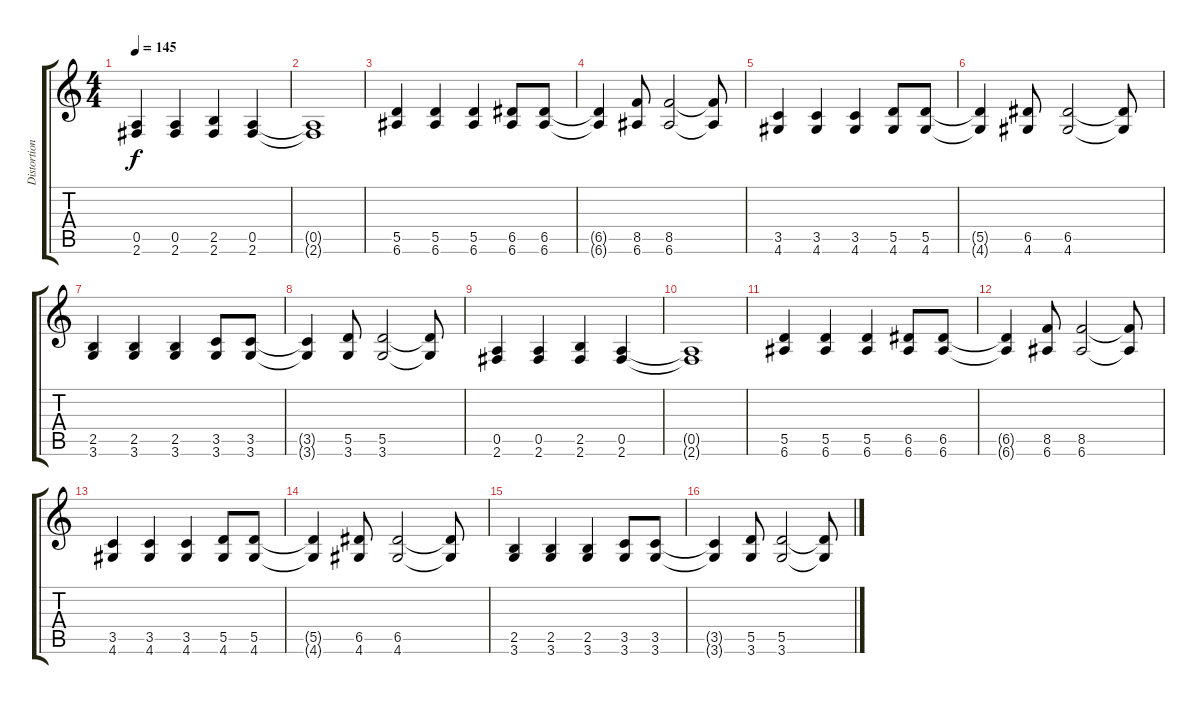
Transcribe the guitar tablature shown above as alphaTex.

\track ("Distortion 2" "Distortion") {instrument overdrivenguitar}
\staff {score tabs}
\tuning (E4 B3 G3 D3 A2 E2) {hide}
\ts (4 4)
\tempo 145
\clef g2
\ks c
(0.5 2.6).4{dy f} (0.5 2.6).4 (2.5 2.6).4 (0.5 2.6).4 |
(0.5{t} 2.6{t}).1 |
(5.5 6.6).4 (5.5 6.6).4 (5.5 6.6).4 (6.5 6.6).8 (6.5 6.6).8 |
(6.5{t} 6.6{t}).4 (8.5 6.6).8 (8.5 6.6).2 (8.5{t} 6.6{t}).8 |
(3.5 4.6).4 (3.5 4.6).4 (3.5 4.6).4 (5.5 4.6).8 (5.5 4.6).8 |
(5.5{t} 4.6{t}).4 (6.5 4.6).8 (6.5 4.6).2 (6.5{t} 4.6{t}).8 |
(2.5 3.6).4 (2.5 3.6).4 (2.5 3.6).4 (3.5 3.6).8 (3.5 3.6).8 |
(3.5{t} 3.6{t}).4 (5.5 3.6).8 (5.5 3.6).2 (5.5{t} 3.6{t}).8 |
(0.5 2.6).4 (0.5 2.6).4 (2.5 2.6).4 (0.5 2.6).4 |
(0.5{t} 2.6{t}).1 |
(5.5 6.6).4 (5.5 6.6).4 (5.5 6.6).4 (6.5 6.6).8 (6.5 6.6).8 |
(6.5{t} 6.6{t}).4 (8.5 6.6).8 (8.5 6.6).2 (8.5{t} 6.6{t}).8 |
(3.5 4.6).4 (3.5 4.6).4 (3.5 4.6).4 (5.5 4.6).8 (5.5 4.6).8 |
(5.5{t} 4.6{t}).4 (6.5 4.6).8 (6.5 4.6).2 (6.5{t} 4.6{t}).8 |
(2.5 3.6).4 (2.5 3.6).4 (2.5 3.6).4 (3.5 3.6).8 (3.5 3.6).8 |
(3.5{t} 3.6{t}).4 (5.5 3.6).8 (5.5 3.6).2 (5.5{t} 3.6{t}).8
